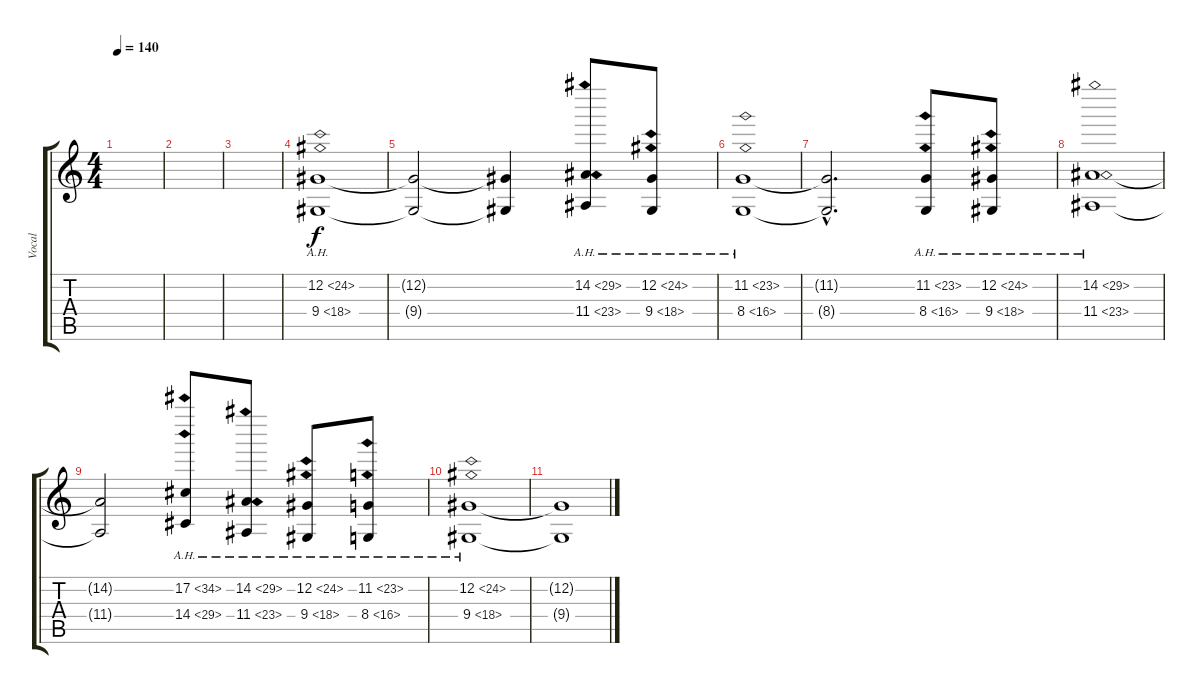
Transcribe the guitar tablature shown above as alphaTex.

\track ("Vocal" "Vocal") {instrument brasssection}
\staff {score tabs}
\tuning (Db4 Ab3 E3 B2 Gb2 Db2) {hide}
\ts (4 4)
\tempo 140
\clef g2
\ks c
|
|
|
(12.2{ah 12} 9.4{ah 9}).1 |
(12.2{t} 9.4{t}).2 (12.2{t} 9.4{t}).4 (14.2{ah 15} 11.4{ah 12}).8 (12.2{ah 12} 9.4{ah 9}).8 |
(11.2{ah 12} 8.4{ah 8}).1 |
(11.2{hac t} 8.4{hac t}).2{d} (11.2{ah 12} 8.4{ah 8}).8 (12.2{ah 12} 9.4{ah 9}).8 |
(14.2{ah 15} 11.4{ah 12}).1 |
(14.2{t} 11.4{t}).2 (17.2{ah 17} 14.4{ah 15}).8 (14.2{ah 15} 11.4{ah 12}).8 (12.2{ah 12} 9.4{ah 9}).8 (11.2{ah 12} 8.4{ah 8}).8 |
(12.2{ah 12} 9.4{ah 9}).1 |
(12.2{t} 9.4{t}).1
